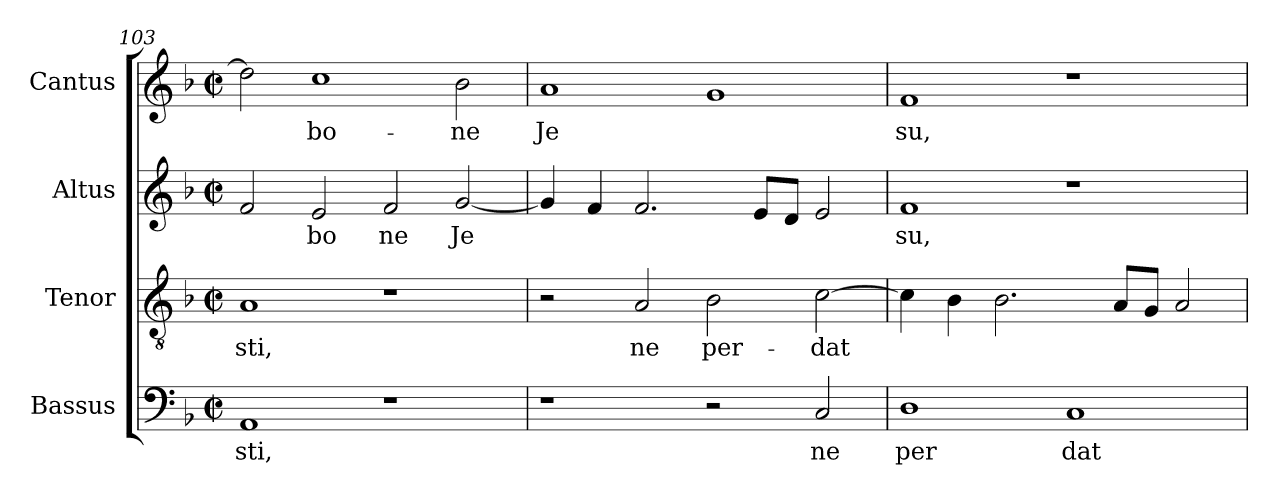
**kern	**text	**kern	**text	**kern	**text	**kern	**text
*part4	*part4	*part3	*part3	*part2	*part2	*part1	*part1
*staff4	*staff4	*staff3	*staff3	*staff2	*staff2	*staff1	*staff1
*I"Bassus	*	*I"Tenor	*	*I"Altus	*	*I"Cantus	*
*I'Bassus	*	*I'Tenor	*	*I'Altus	*	*I'Cantus	*
*clefF4	*	*clefGv2	*	*clefG2	*	*clefG2	*
*k[b-]	*	*k[b-]	*	*k[b-]	*	*k[b-]	*
*F:	*	*F:	*	*F:	*	*F:	*
*M2/2	*	*M2/2	*	*M2/2	*	*M2/2	*
*met(c|)	*	*met(c|)	*	*met(c|)	*	*met(c|)	*
=103	=103	=103	=103	=103	=103	=103	=103
!	!LO:LY:b:cj	!	!LO:LY:b:cj	!	!LO:LY:b:cj	!	!LO:LY:b:cj
1AA	sti,	1A	-sti,	2f/	.	2dd\]	.
!	!	!	!	!	!LO:LY:b:cj	!	!LO:LY:b:cj
.	.	.	.	2e/	bo	1cc	bo-
!	!	!	!	!	!LO:LY:b:cj	!	!
1r	.	1r	.	2f/	ne	.	.
!	!	!	!	!	!LO:LY:b:cj	!	!LO:LY:b:cj
.	.	.	.	[<2g/	Je	2b-\	-ne
=104	=104	=104	=104	=104	=104	=104	=104
!	!	!	!	!	!LO:LY:b:cj	!	!LO:LY:b:cj
1r	.	2r	.	4g/]	.	1a	Je-
!	!	!	!	!	!LO:LY:b:cj	!	!
.	.	.	.	4f/	.	.	.
!	!	!	!LO:LY:b:cj	!	!LO:LY:b:cj	!	!
.	.	2A/	ne	2.f/	.	.	.
!	!	!	!LO:LY:b:cj	!	!	!	!LO:LY:b:cj
2r	.	2B-\	per-	.	.	1g	--
!	!	!	!	!	!LO:LY:b:cj	!	!
.	.	.	.	8e/L	.	.	.
!	!	!	!	!	!LO:LY:b:cj	!	!
.	.	.	.	8d/J	.	.	.
!	!LO:LY:b:cj	!	!LO:LY:b:cj	!	!LO:LY:b:cj	!	!
2C/	ne	[>2c\	-dat	2e/	.	.	.
=105	=105	=105	=105	=105	=105	=105	=105
!	!LO:LY:b:cj	!	!LO:LY:b:cj	!	!LO:LY:b:cj	!	!LO:LY:b:cj
1D	per	4c\]	.	1f	su,	1f	-su,
!	!	!	!LO:LY:b:cj	!	!	!	!
.	.	4B-\	.	.	.	.	.
!	!	!	!LO:LY:b:cj	!	!	!	!
.	.	2.B-\	.	.	.	.	.
!	!LO:LY:b:cj	!	!	!	!	!	!
1C	dat	.	.	1r	.	1r	.
!	!	!	!LO:LY:b:cj	!	!	!	!
.	.	8A/L	.	.	.	.	.
!	!	!	!LO:LY:b:cj	!	!	!	!
.	.	8G/J	.	.	.	.	.
!	!	!	!LO:LY:b:cj	!	!	!	!
.	.	2A/	.	.	.	.	.
=	=	=	=	=	=	=	=
*-	*-	*-	*-	*-	*-	*-	*-
